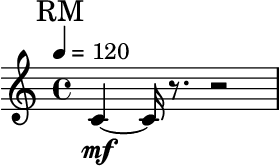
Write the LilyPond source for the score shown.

\version "2.24.2"
\language "english"
\include "lilypond-book-preamble.ly"
#(ly:set-option 'tall-page-formats 'png)
\header
{
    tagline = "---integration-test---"
}
\score
{
    \new Staff
    {
        \new Voice
        {
            {
                \tempo 4=120
                \mark RM
                \time 4/4
                c'4
                \mf
                ~
                c'16
                r8.
                r2
            }
        }
    }
}
